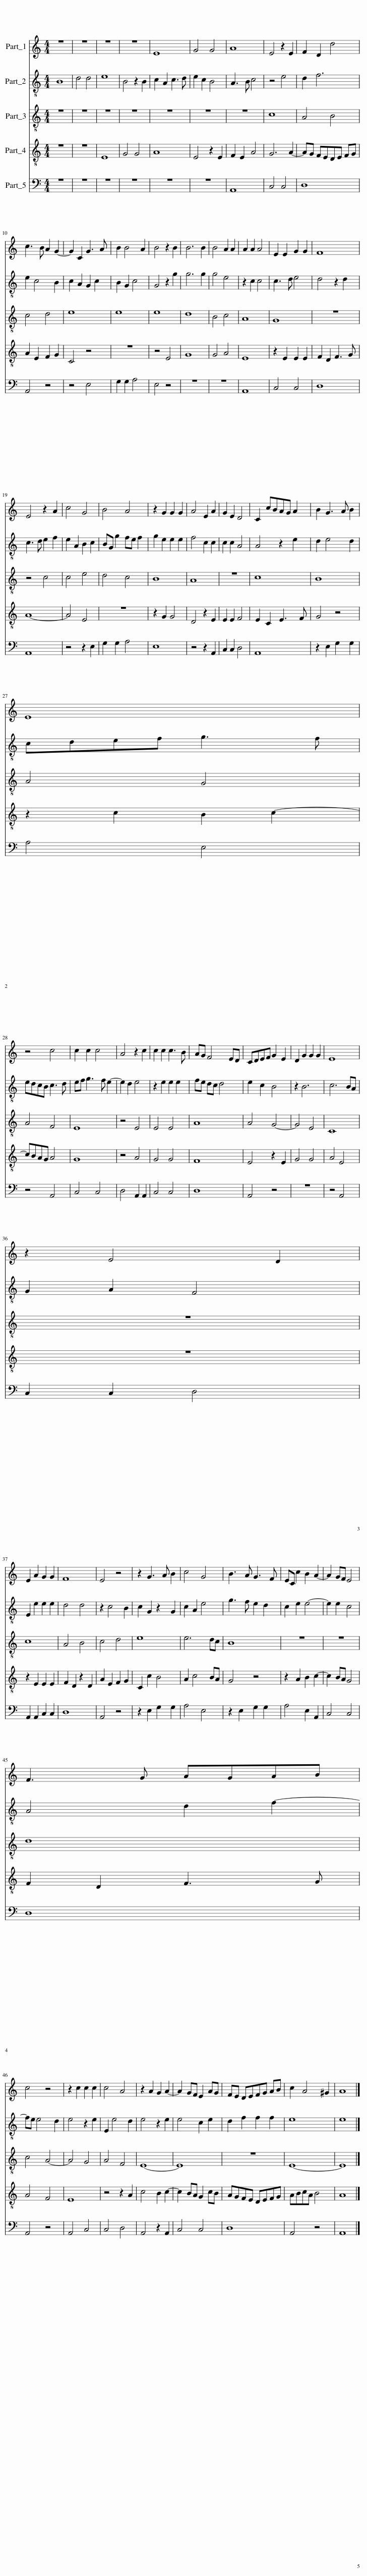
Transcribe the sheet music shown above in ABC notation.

X:1
%%score 1 2 3 4 5
L:1/8
M:4/4
I:linebreak $
K:C
V:1 treble
V:2 treble-8
V:3 treble-8
V:4 treble-8
V:5 bass
V:1
 z8 | z8 | z8 | z8 | E8 | %5
 G4 G4 | A8 | E4 z2 E2 | F2 D2 d4 |$ c3 B A2 G2- | %10
 G2 C2 G3 A | B2 B4 A2 | B4 z2 B2 | B6 B2 | B4 A2 A2 | %15
 A2 A2 A4 | E2 E2 G2 G2 | F8 |$ E4 z2 A2 | c4 G4 | %20
 B4 A4 | z2 G2 G2 G2 | A4 E2 A2 | G2 E2 D4 | C2 cBAG A2 | %25
 B2 G3 A B2 |$ E8 |$ z4 c4 | c2 c2 c4 | A4 z2 c2 | %30
 c2 c2 c3 B | AG F4 ED | CDEF G2 E2 | D2 G2 G2 G2 | E8 |$ %35
 z2 E4 D2 |$ E2 A2 G2 G2 | F8 | E4 z4 | z2 G3 A B2 | %40
 c4 G4 | B3 A G3 F | EC c2 B2 A2- | A2 GF E4 |$ F3 G AGAB |$ %45
 c4 z4 | z2 c2 c2 c2 | c4 A4 | z2 A2 G2 A2- | A2 GF E2 AG | %50
 FE DEFG AB | c2 A4 ^G2 | A8 |] %53
V:2
 B8 | d4 d4 | e8 | B4 z2 B2 | c2 A2 c3 d | %5
 e2 c2 B4 | A3 B c4 | z4 e4 | d2 f6 |$ e2 c4 B2 | %10
 c2 A2 G2 c2 | B2 G2 c4 | G4 z2 g2 | g6 g2 | g4 e4 | %15
 z2 c2 c4 | c3 d e4 | d4 z2 d2 |$ c3 d e2 f2 | e2 A2 B2 c2 | %20
 BG g2 fe f2 | g2 e2 e2 e2 | f4 c2 c2 | c2 c2 A4 | A4 z2 e2 | %25
 d2 e4 d2 |$ cdef g3 f |$ edcB c3 d | ef g3 f e2- | e2 d2 e4 | %30
 z2 e2 e2 e2 | fe dc d4 | e2 c2 B4 | z2 B6 | c6 BA |$ %35
 G2 A2 F4 |$ E2 e2 e2 e2 | d4 d4 | z2 c4 B2 | c2 G2 z2 G2 | %40
 c2 A2 e4 | g3 f e2 d2 | c2 e2 e4- | e2 e2 c4 |$ A4 d2 f2- |$ %45
 fe e4 d2 | e4 z2 e2 | E2 e4 d2 | e4 z2 e2 | e4 c2 e2 | %50
 d2 f2 f2 f2 | e8 | e8 |] %53
V:3
 z8 | z8 | z8 | z8 | z8 | %5
 z8 | z8 | c8 | A4 B4 |$ c4 d4 | %10
 e8 | e8 | e8 | d8 | B4 c4 | %15
 A8 | G8 | z8 |$ z4 c4 | c4 e4 | %20
 d4 c4 | B8 | A8 | z8 | c8 | %25
 B8 |$ A4 G4 |$ A4 F4 | E8 | z4 E4 | %30
 E4 E4 | A8 | A4 G4- | G4 E4 | C8 |$ %35
 z8 |$ c8 | A4 B4 | c4 d4 | e8 | %40
 e6 dc | B8 | z8 | z8 |$ d8 |$ %45
 c4 A4- | A4 G4 | A4 F4 | E8- | E8 | %50
 z8 | E8- | E8 |] %53
V:4
 z8 | z8 | E8 | G4 G4 | A8 | %5
 E4 z2 E2 | F2 E2 A4 | G6 A2- | AG FEDE FG |$ A2 E2 F2 G2 | %10
 C4 z4 | z8 | z4 E4 | G8 | G4 A4 | %15
 E8 | z2 E2 E2 E2 | F2 D2 F3 G |$ A8- | A4 E4 | %20
 z8 | z2 G2 G4 | D4 z2 E2 | E2 E2 F4 | E2 C2 E3 F | %25
 G4 z4 |$ z2 c2 B2 c2- |$ cBAG A4 | G8 | z4 A4 | %30
 G4 G4 | F8 | E4 z2 E2 | G4 G4 | A4 E4 |$ %35
 z8 |$ z2 E2 E2 E2 | F2 D2 z2 D2 | A2 E2 F2 G2 | C2 c2 B4 | %40
 A2 c4 BA | G4 z4 | z2 A2 B2 c2- | c2 BA G4 |$ F2 D2 F3 G |$ %45
 A4 F4 | E8 | z4 z2 A2 | c4 B2 c2- | c2 BA G2 cB | %50
 AGFE DEFG | ABcA B4 | A8 |] %53
V:5
 z8 | z8 | z8 | z8 | z8 | %5
 z8 | A,,8 | C,4 C,4 | D,8 |$ A,,4 z4 | %10
 z4 E,4 | G,2 G,2 A,4 | E,4 z4 | z8 | z8 | %15
 A,,8 | C,4 C,4 | D,8 |$ A,,8 | z4 z2 E,2 | %20
 G,2 G,2 A,4 | E,8 | z4 z2 A,,2 | C,2 C,2 D,4 | A,,8 | %25
 z2 E,2 G,2 G,2 |$ A,4 E,4 |$ z4 A,,4 | C,4 C,4 | D,4 A,,2 A,,2 | %30
 C,4 C,4 | D,8 | A,,4 z4 | z8 | z4 A,,4 |$ %35
 C,2 C,2 D,4 |$ A,,2 A,,2 C,2 C,2 | D,8 | A,,4 z4 | z2 E,2 G,2 G,2 | %40
 A,4 E,4 | z2 E,2 G,2 G,2 | A,4 E,2 A,,2 | C,4 C,4 |$ D,8 |$ %45
 A,,4 z4 | A,,4 C,4 | C,4 D,4 | A,,4 z2 A,,2 | C,4 C,4 | %50
 D,8 | A,,4 z4 | A,,8 |] %53
